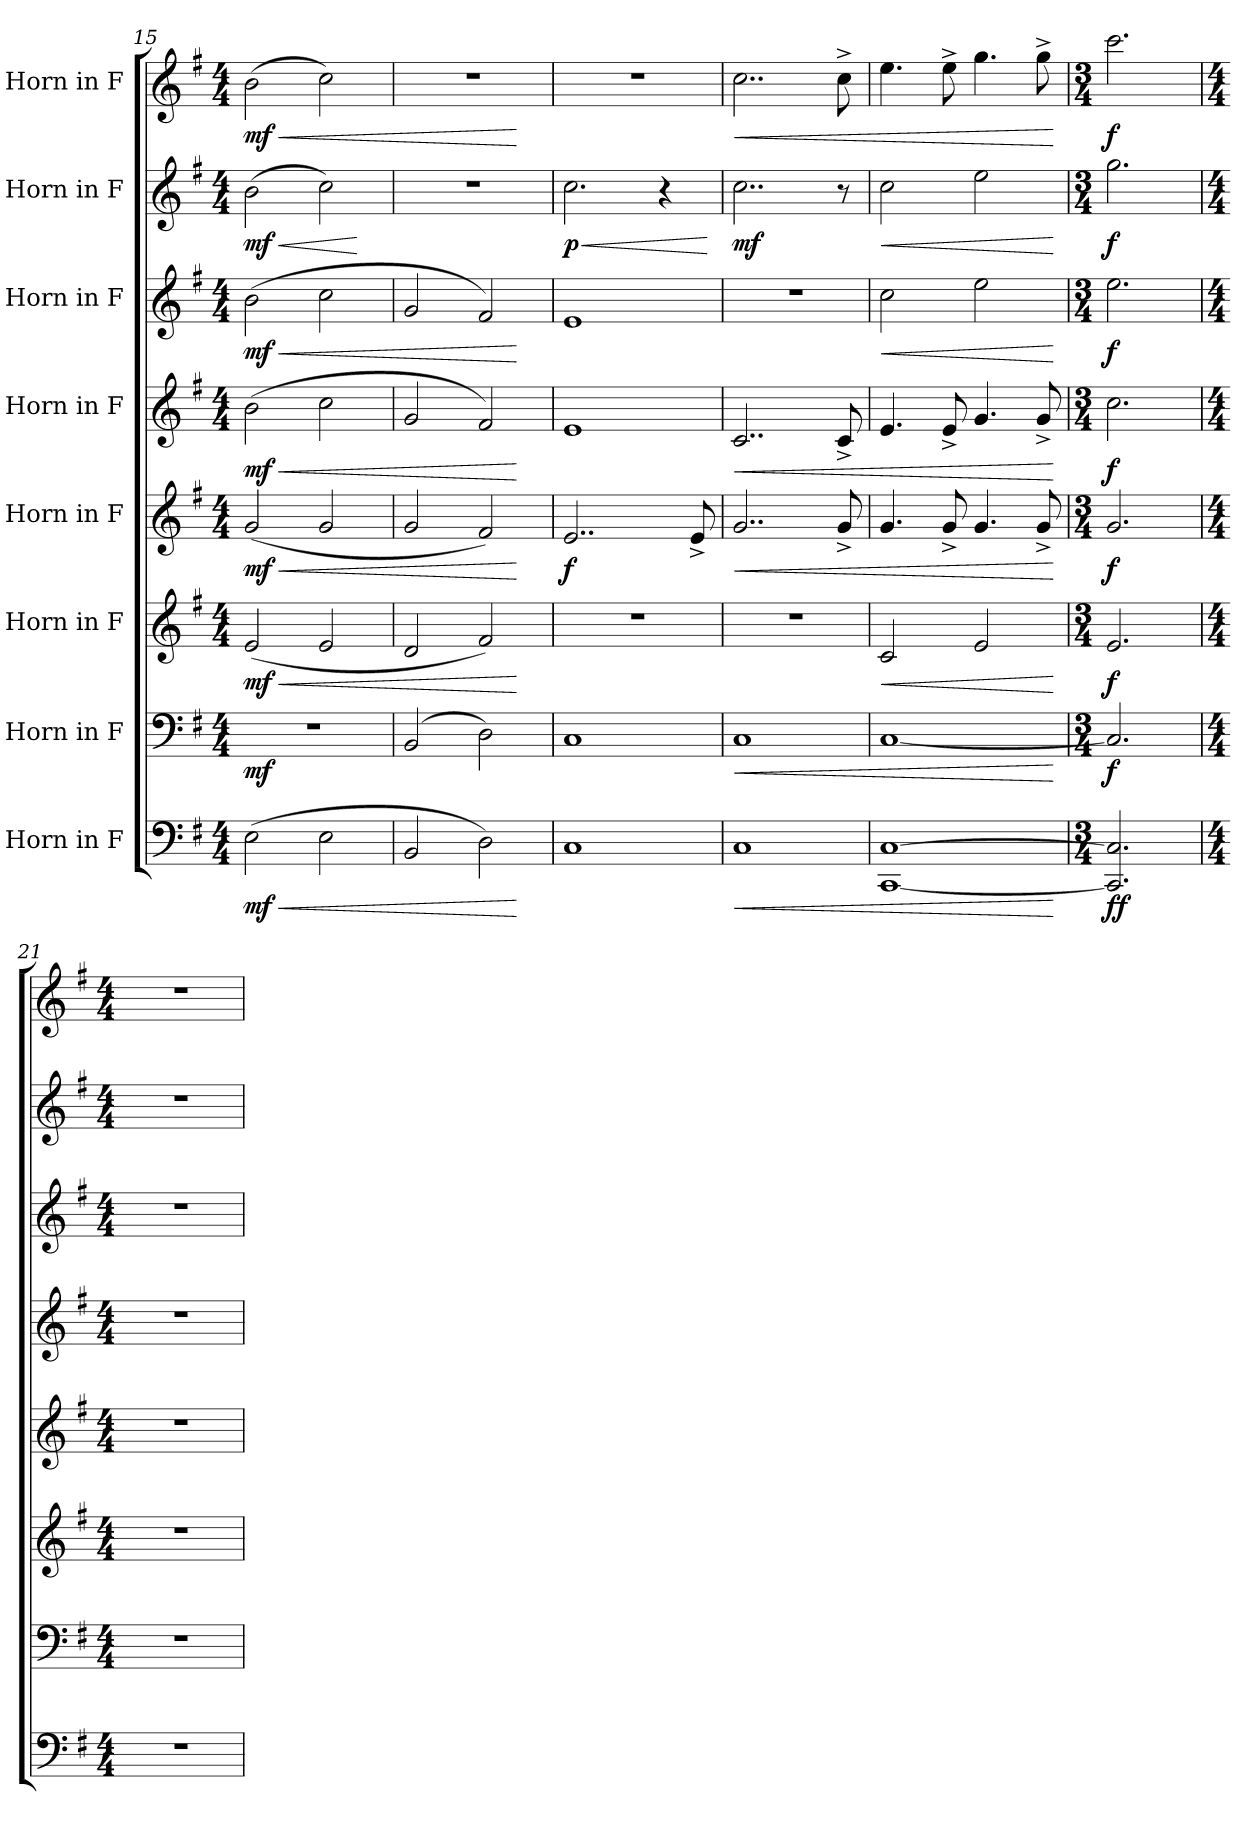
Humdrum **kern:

**kern	**dynam	**kern	**dynam	**kern	**dynam	**kern	**dynam	**kern	**dynam	**kern	**dynam	**kern	**dynam	**kern	**dynam
*part8	*part8	*part7	*part7	*part6	*part6	*part5	*part5	*part4	*part4	*part3	*part3	*part2	*part2	*part1	*part1
*staff8	*staff8	*staff7	*staff7	*staff6	*staff6	*staff5	*staff5	*staff4	*staff4	*staff3	*staff3	*staff2	*staff2	*staff1	*staff1
*I"Horn in F	*	*I"Horn in F	*	*I"Horn in F	*	*I"Horn in F	*	*I"Horn in F	*	*I"Horn in F	*	*I"Horn in F	*	*I"Horn in F	*
*clefF4	*	*clefF4	*	*clefG2	*	*clefG2	*	*clefG2	*	*clefG2	*	*clefG2	*	*clefG2	*
*ITrd4c7	*	*ITrd4c7	*	*ITrd4c7	*	*ITrd4c7	*	*ITrd4c7	*	*ITrd4c7	*	*ITrd4c7	*	*ITrd4c7	*
*k[]	*	*k[]	*	*k[]	*	*k[]	*	*k[]	*	*k[]	*	*k[]	*	*k[]	*
*M4/4	*	*M4/4	*	*M4/4	*	*M4/4	*	*M4/4	*	*M4/4	*	*M4/4	*	*M4/4	*
=15	=15	=15	=15	=15	=15	=15	=15	=15	=15	=15	=15	=15	=15	=15	=15
!	!LO:HP:b	!	!	!	!LO:HP:b	!	!LO:HP:b	!	!LO:HP:b	!	!LO:HP:b	!	!LO:HP:b	!	!LO:HP:b
!	!LO:DY:n=1:b	!	!LO:DY:b	!	!LO:DY:n=1:b	!	!LO:DY:n=1:b	!	!LO:DY:n=1:b	!	!LO:DY:n=1:b	!	!LO:DY:n=1:b	!	!LO:DY:n=1:b
(>2AA\	< mf	1r	mf	(>2A/	< mf	(>2c/	< mf	(>2e\	< mf	(>2e\	< mf	(>2e\	< mf	(>2e\	< mf
2AA\	.	.	.	2A/	.	2c/	.	2f\	.	2f\	.	2f\)	.	2f\)	.
.	.	.	.	.	.	.	.	.	.	.	.	.	[	.	.
=16	=16	=16	=16	=16	=16	=16	=16	=16	=16	=16	=16	=16	=16	=16	=16
2EE/	.	(>2EE/	.	2G/	.	2c/	.	2c/	.	2c/	.	1r	.	1r	.
2GG\)	.	2GG\)	.	2B/)	.	2B/)	.	2B/)	.	2B/)	.	.	.	.	.
.	[	.	.	.	[	.	[	.	[	.	[	.	.	.	[
=17	=17	=17	=17	=17	=17	=17	=17	=17	=17	=17	=17	=17	=17	=17	=17
!	!	!	!	!	!	!	!LO:DY:b	!	!	!	!	!	!LO:HP:b	!	!
!	!	!	!	!	!	!	!	!	!	!	!	!	!LO:DY:n=1:b	!	!
1FF	.	1FF	.	1r	.	2..A/	f	1A	.	1A	.	2.f\	< p	1r	.
.	.	.	.	.	.	.	.	.	.	.	.	4r	.	.	.
.	.	.	.	.	.	8A^/	.	.	.	.	.	.	.	.	.
.	.	.	.	.	.	.	.	.	.	.	.	.	[	.	.
=18	=18	=18	=18	=18	=18	=18	=18	=18	=18	=18	=18	=18	=18	=18	=18
!	!LO:HP:b	!	!LO:HP:b	!	!	!	!LO:HP:b	!	!LO:HP:b	!	!	!	!LO:DY:b	!	!LO:HP:b
1FF	<	1FF	<	1r	.	2..c/	<	2..F/	<	1r	.	2..f\	mf	2..f\	<
.	.	.	.	.	.	8c^/	.	8F^/	.	.	.	8r	.	8f^\	.
=19	=19	=19	=19	=19	=19	=19	=19	=19	=19	=19	=19	=19	=19	=19	=19
!	!	!	!	!	!LO:HP:b	!	!	!	!	!	!LO:HP:b	!	!LO:HP:b	!	!
[1FFF [1FF	.	[1FF	.	2F/	<	4.c/	.	4.A/	.	2f\	<	2f\	<	4.a\	.
.	.	.	.	.	.	8c^/	.	8A^/	.	.	.	.	.	8a^\	.
.	.	.	.	2A/	.	4.c/	.	4.c/	.	2a\	.	2a\	.	4.cc\	.
.	.	.	.	.	.	8c^/	.	8c^/	.	.	.	.	.	8cc^\	.
.	[	.	[	.	[	.	[	.	[	.	[	.	[	.	[
=20	=20	=20	=20	=20	=20	=20	=20	=20	=20	=20	=20	=20	=20	=20	=20
*M3/4	*	*M3/4	*	*M3/4	*	*M3/4	*	*M3/4	*	*M3/4	*	*M3/4	*	*M3/4	*
!	!LO:DY:b	!	!	!	!	!	!	!	!	!	!	!	!	!	!
!	!LO:DY:n=1:b	!	!LO:DY:b	!	!LO:DY:b	!	!LO:DY:b	!	!LO:DY:b	!	!LO:DY:b	!	!LO:DY:b	!	!LO:DY:b
2.FFF/] 2.FF/]	f f	2.FF/]	f	2.A/	f	2.c/	f	2.f\	f	2.a\	f	2.cc\	f	2.ff\	f
=21	=21	=21	=21	=21	=21	=21	=21	=21	=21	=21	=21	=21	=21	=21	=21
*M4/4	*	*M4/4	*	*M4/4	*	*M4/4	*	*M4/4	*	*M4/4	*	*M4/4	*	*M4/4	*
*	*	*	*	*	*	*	*	*	*	*	*	*	*	*MM150	*
1r	.	1r	.	1r	.	1r	.	1r	.	1r	.	1r	.	1r	.
=	=	=	=	=	=	=	=	=	=	=	=	=	=	=	=
*-	*-	*-	*-	*-	*-	*-	*-	*-	*-	*-	*-	*-	*-	*-	*-
